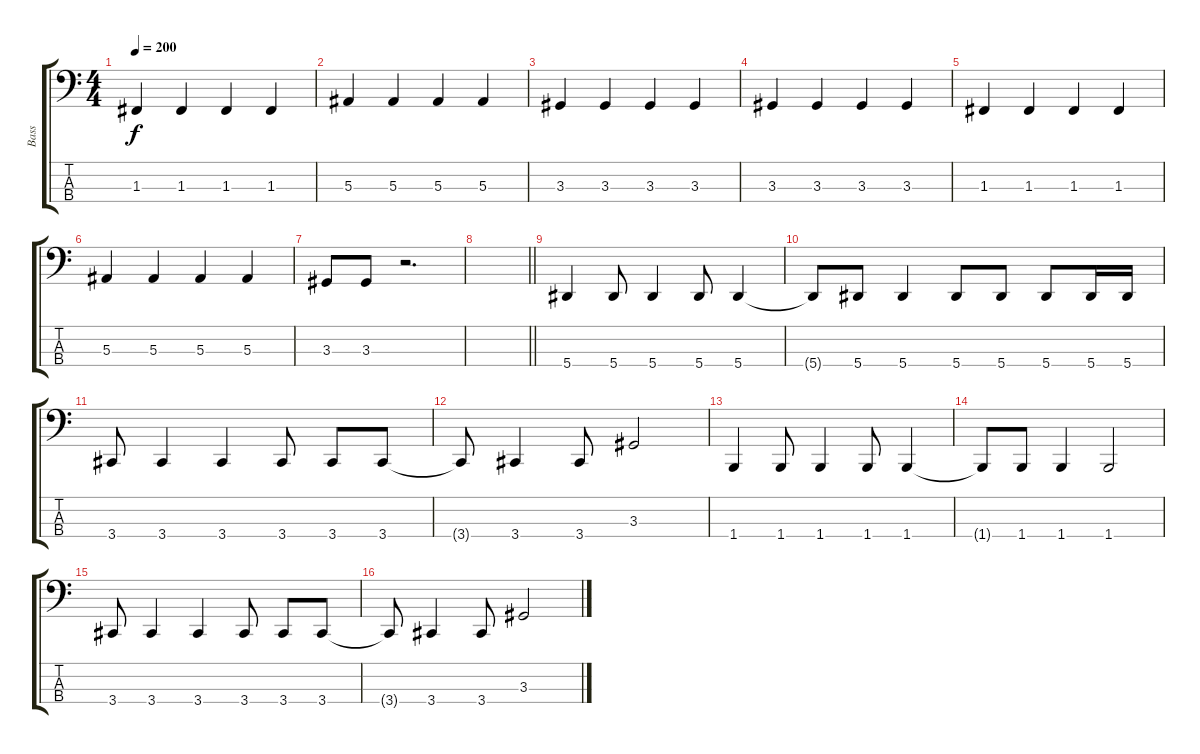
\track ("Bass" "Bass") {instrument electricbassfinger}
\staff {score tabs}
\tuning (Eb2 Bb1 F1 Bb0) {hide}
\ts (4 4)
\tempo 200
\clef f4
\ks c
1.3.4{dy f} 1.3.4 1.3.4 1.3.4 |
5.3.4 5.3.4 5.3.4 5.3.4 |
3.3.4 3.3.4 3.3.4 3.3.4 |
3.3.4 3.3.4 3.3.4 3.3.4 |
1.3.4 1.3.4 1.3.4 1.3.4 |
5.3.4 5.3.4 5.3.4 5.3.4 |
3.3.8 3.3.8 r.2{d} |
\barLineRight lightlight
|
\section ("" "")
5.4.4 5.4.8 5.4.4 5.4.8 5.4.4 |
5.4{t}.8 5.4.8 5.4.4 5.4.8 5.4.8 5.4.8 5.4.16 5.4.16 |
3.4.8 3.4.4 3.4.4 3.4.8 3.4.8 3.4.8 |
3.4{t}.8 3.4.4 3.4.8 3.3.2 |
1.4.4 1.4.8 1.4.4 1.4.8 1.4.4 |
1.4{t}.8 1.4.8 1.4.4 1.4.2 |
3.4.8 3.4.4 3.4.4 3.4.8 3.4.8 3.4.8 |
3.4{t}.8 3.4.4 3.4.8 3.3.2
